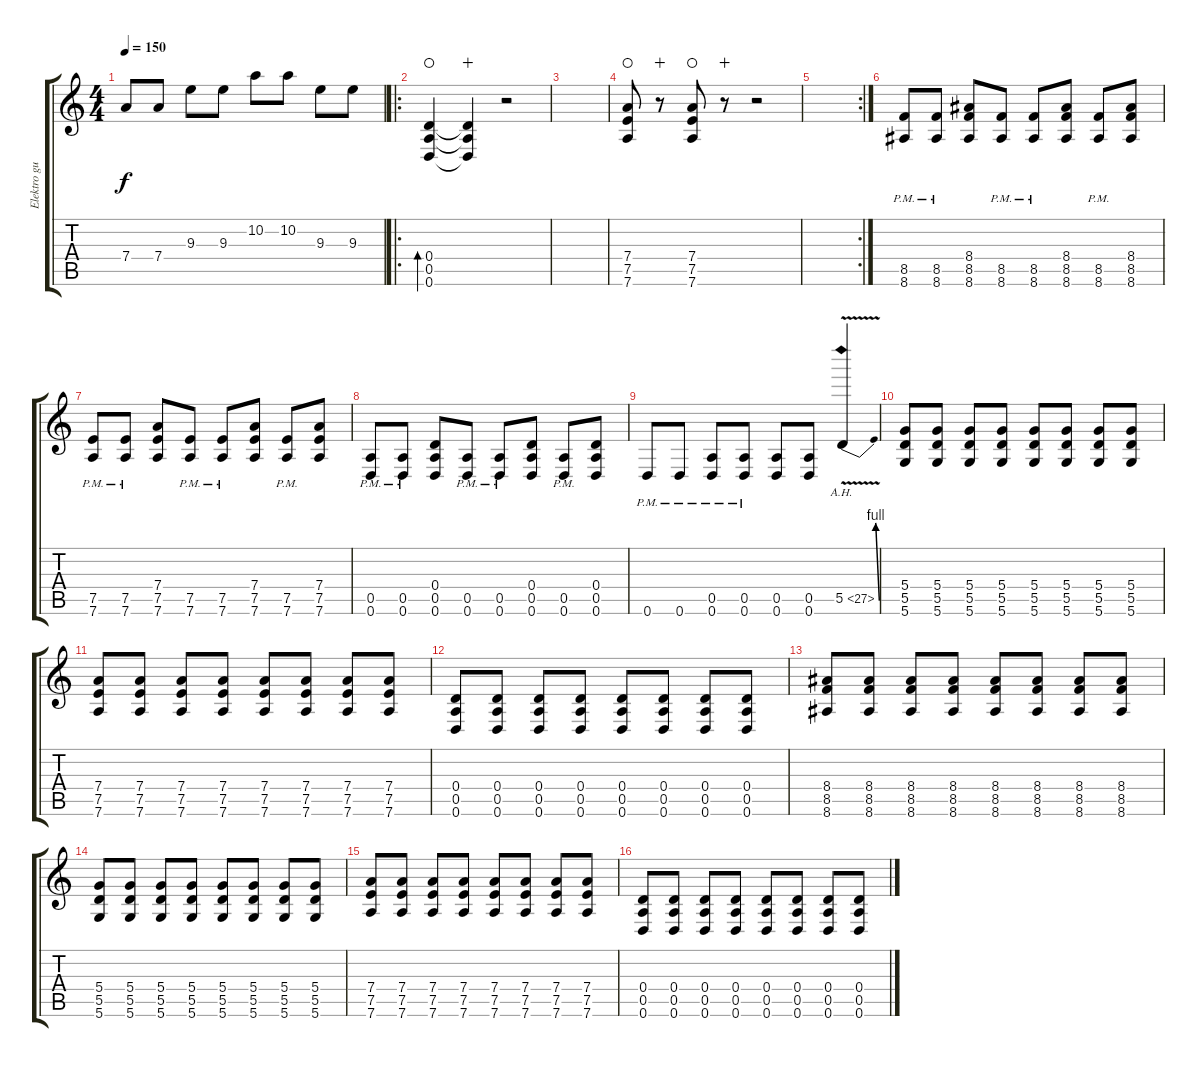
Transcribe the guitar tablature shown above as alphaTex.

\track ("Elektro guitar" "Elektro gu") {instrument overdrivenguitar}
\staff {score tabs}
\tuning (E4 B3 G3 D3 A2 D2) {hide}
\ts (4 4)
\tempo 150
\clef g2
\ks c
7.4.8{dy f} 7.4.8 9.3.8 9.3.8 10.2.8 10.2.8 9.3.8 9.3.8 |
\ro
(0.4 0.5 0.6).4{bd 240 waho} (0.4{t} 0.5{t} 0.6{t}).4{wahc} r.2 |
|
(7.4 7.5 7.6).8{waho} r.8{wahc} (7.4 7.5 7.6).8{waho} r.8{wahc} r.2 |
\rc 2
|
(8.5{pm} 8.6{pm}).8 (8.5{pm} 8.6{pm}).8 (8.4 8.5 8.6).8 (8.5{pm} 8.6{pm}).8 (8.5{pm} 8.6{pm}).8 (8.4 8.5 8.6).8 (8.5{pm} 8.6{pm}).8 (8.4 8.5 8.6).8 |
(7.5{pm} 7.6{pm}).8 (7.5{pm} 7.6{pm}).8 (7.4 7.5 7.6).8 (7.5{pm} 7.6{pm}).8 (7.5{pm} 7.6{pm}).8 (7.4 7.5 7.6).8 (7.5{pm} 7.6{pm}).8 (7.4 7.5 7.6).8 |
(0.5{pm} 0.6{pm}).8 (0.5{pm} 0.6{pm}).8 (0.4 0.5 0.6).8 (0.5{pm} 0.6{pm}).8 (0.5{pm} 0.6{pm}).8 (0.4 0.5 0.6).8 (0.5{pm} 0.6{pm}).8 (0.4 0.5 0.6).8 |
0.6{pm}.8 0.6{pm}.8 (0.5{pm} 0.6{pm}).8 (0.5{pm} 0.6{pm}).8 (0.5 0.6).8 (0.5 0.6).8 5.5{be (bend 0 0 60 4) ah 22 v}.4 |
(5.4 5.5 5.6).8 (5.4 5.5 5.6).8 (5.4 5.5 5.6).8 (5.4 5.5 5.6).8 (5.4 5.5 5.6).8 (5.4 5.5 5.6).8 (5.4 5.5 5.6).8 (5.4 5.5 5.6).8 |
(7.4 7.5 7.6).8 (7.4 7.5 7.6).8 (7.4 7.5 7.6).8 (7.4 7.5 7.6).8 (7.4 7.5 7.6).8 (7.4 7.5 7.6).8 (7.4 7.5 7.6).8 (7.4 7.5 7.6).8 |
(0.4 0.5 0.6).8 (0.4 0.5 0.6).8 (0.4 0.5 0.6).8 (0.4 0.5 0.6).8 (0.4 0.5 0.6).8 (0.4 0.5 0.6).8 (0.4 0.5 0.6).8 (0.4 0.5 0.6).8 |
(8.4 8.5 8.6).8 (8.4 8.5 8.6).8 (8.4 8.5 8.6).8 (8.4 8.5 8.6).8 (8.4 8.5 8.6).8 (8.4 8.5 8.6).8 (8.4 8.5 8.6).8 (8.4 8.5 8.6).8 |
(5.4 5.5 5.6).8 (5.4 5.5 5.6).8 (5.4 5.5 5.6).8 (5.4 5.5 5.6).8 (5.4 5.5 5.6).8 (5.4 5.5 5.6).8 (5.4 5.5 5.6).8 (5.4 5.5 5.6).8 |
(7.4 7.5 7.6).8 (7.4 7.5 7.6).8 (7.4 7.5 7.6).8 (7.4 7.5 7.6).8 (7.4 7.5 7.6).8 (7.4 7.5 7.6).8 (7.4 7.5 7.6).8 (7.4 7.5 7.6).8 |
(0.4 0.5 0.6).8 (0.4 0.5 0.6).8 (0.4 0.5 0.6).8 (0.4 0.5 0.6).8 (0.4 0.5 0.6).8 (0.4 0.5 0.6).8 (0.4 0.5 0.6).8 (0.4 0.5 0.6).8
